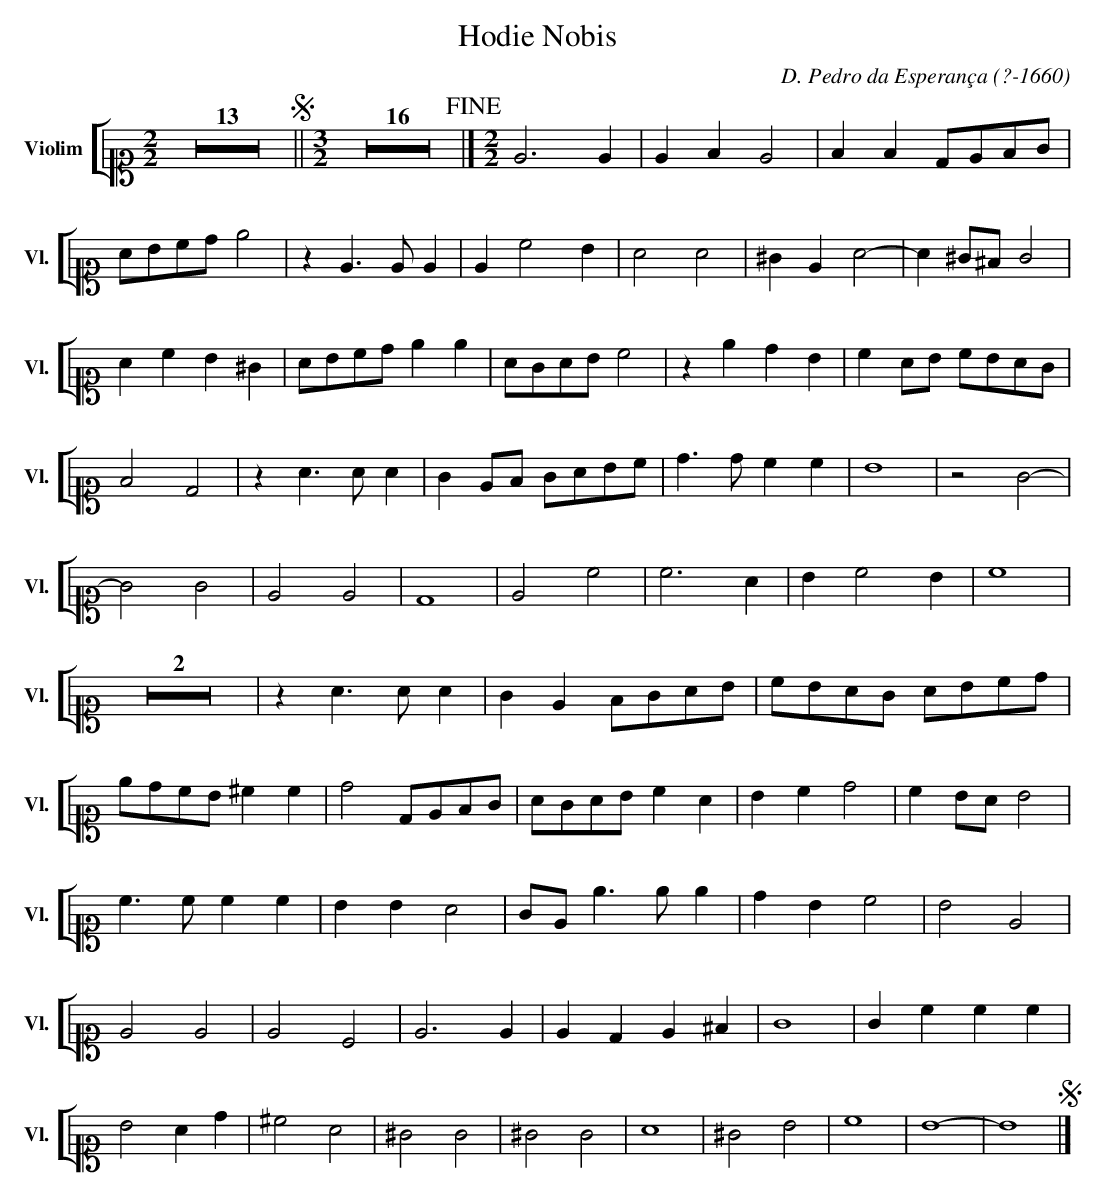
X:1
T:Hodie Nobis
C:D. Pedro da Esperan\,ca (?-1660)
M:2/2
L:1/2
K:C
V: 2 clef=alto1 name="Violim" sname="Vl."
%%staves [ 2 ]
   Z13 !segno!|| [M:3/2] Z16 !fine!|] \
   [M:2/2] E>E|E/F/E | F/F/ D//E//F//G// | A//B//c//d// e |  z/ E/> E/ E/ | E/cB/| AA | \
   ^G/E/A-|A/^G//^F//G|A/c/ B/^G/|A//B//c//d// e/e/ | A//G//A//B// c | z/e/d/B/ | c/A//B// c//B//A//G// | \
   FD|z/A/> A/ A/ | G/E//F// G//A//B//c// | d/> d/ c/ c/ | B2|zG-|GG|EE|D2| \
   Ec|c>A| B/cB/ | c2 | Z2 | z/A/> A/ A/| G/E/ F//G//A//B// | \
   c//B//A//G// A//B//c//d// | e//d//c//B// ^c/c/ | d D//E//F//G// | A//G//A//B// c/A/ | \
   B/c/ d | c/B//A// B | c/>c/ c/c/ | B/B/ A | G//E// e/>e/ e/ | d/B/ c | BE|EE| \
   EC|E>E| E/D/ E/^F/ | G2| G/c/ c/c/ | B A/d/ | ^c A| ^G G | ^G G | \
   A2 | ^G B | c2 | B2- | B2 !segno!|]\
